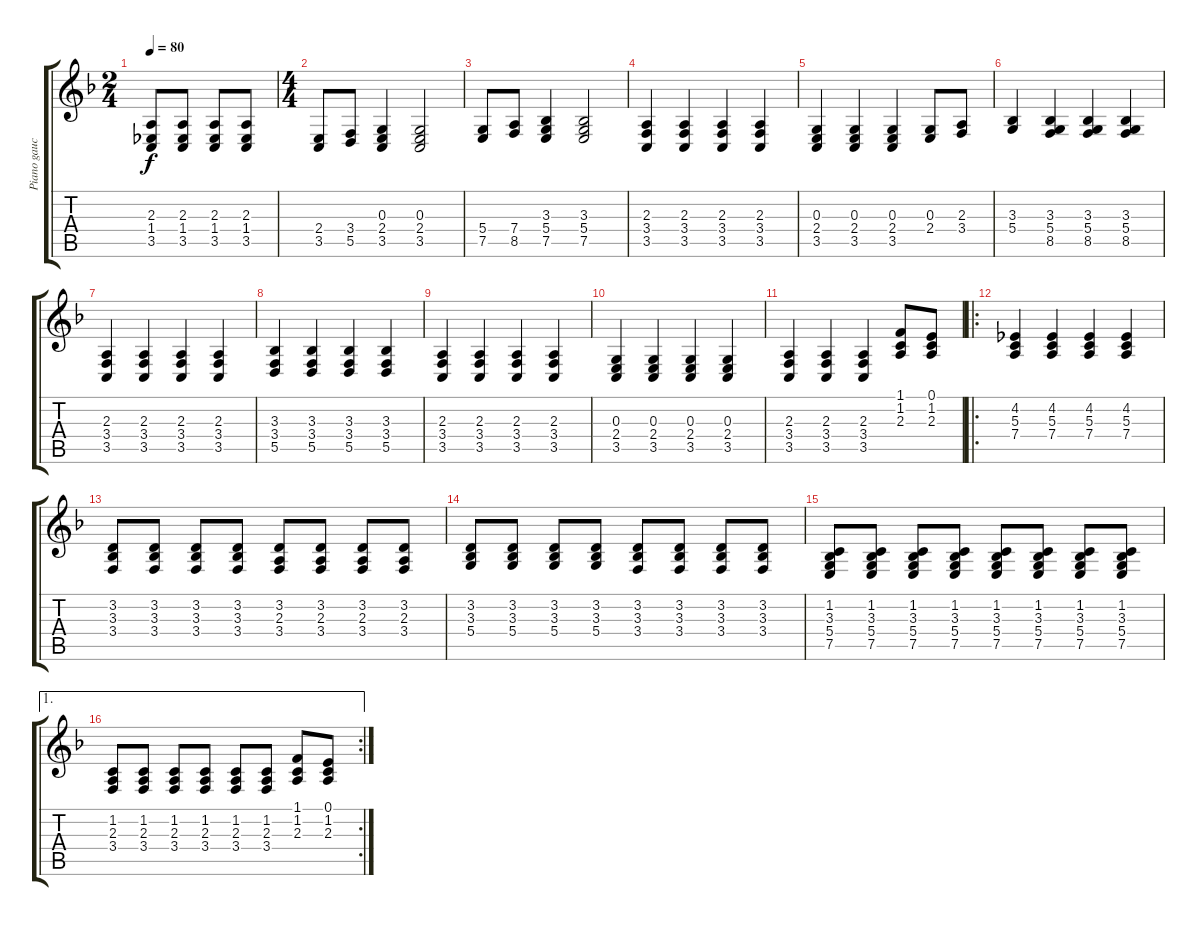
\track ("Piano gauche" "Piano gauc") {mute instrument brightacousticpiano}
\staff {score tabs}
\tuning (E4 B3 G3 D3 A2 E2) {hide}
\ts (2 4)
\tempo 80
\clef g2
\ks f
(2.3 1.4 3.5).8{dy f} (2.3 1.4 3.5).8 (2.3 1.4 3.5).8 (2.3 1.4 3.5).8 |
\ts (4 4)
(2.4 3.5).8 (3.4 5.5).8 (0.3 2.4 3.5).4 (0.3 2.4 3.5).2 |
(5.4 7.5).8 (7.4 8.5).8 (3.3 5.4 7.5).4 (3.3 5.4 7.5).2 |
(2.3 3.4 3.5).4 (2.3 3.4 3.5).4 (2.3 3.4 3.5).4 (2.3 3.4 3.5).4 |
(0.3 2.4 3.5).4 (0.3 2.4 3.5).4 (0.3 2.4 3.5).4 (0.3 2.4).8 (2.3 3.4).8 |
(3.3 5.4).4 (3.3 5.4 8.5).4 (3.3 5.4 8.5).4 (3.3 5.4 8.5).4 |
(2.3 3.4 3.5).4 (2.3 3.4 3.5).4 (2.3 3.4 3.5).4 (2.3 3.4 3.5).4 |
(3.3 3.4 5.5).4 (3.3 3.4 5.5).4 (3.3 3.4 5.5).4 (3.3 3.4 5.5).4 |
(2.3 3.4 3.5).4 (2.3 3.4 3.5).4 (2.3 3.4 3.5).4 (2.3 3.4 3.5).4 |
(0.3 2.4 3.5).4 (0.3 2.4 3.5).4 (0.3 2.4 3.5).4 (0.3 2.4 3.5).4 |
(2.3 3.4 3.5).4 (2.3 3.4 3.5).4 (2.3 3.4 3.5).4 (1.1 1.2 2.3).8 (0.1 1.2 2.3).8 |
\ro
(4.2 5.3 7.4).4 (4.2 5.3 7.4).4 (4.2 5.3 7.4).4 (4.2 5.3 7.4).4 |
(3.2 3.3 3.4).8 (3.2 3.3 3.4).8 (3.2 3.3 3.4).8 (3.2 3.3 3.4).8 (3.2 2.3 3.4).8 (3.2 2.3 3.4).8 (3.2 2.3 3.4).8 (3.2 2.3 3.4).8 |
(3.2 3.3 5.4).8 (3.2 3.3 5.4).8 (3.2 3.3 5.4).8 (3.2 3.3 5.4).8 (3.2 3.3 3.4).8 (3.2 3.3 3.4).8 (3.2 3.3 3.4).8 (3.2 3.3 3.4).8 |
(1.2 3.3 5.4 7.5).8 (1.2 3.3 5.4 7.5).8 (1.2 3.3 5.4 7.5).8 (1.2 3.3 5.4 7.5).8 (1.2 3.3 5.4 7.5).8 (1.2 3.3 5.4 7.5).8 (1.2 3.3 5.4 7.5).8 (1.2 3.3 5.4 7.5).8 |
\ae 1
\rc 2
(1.2 2.3 3.4).8 (1.2 2.3 3.4).8 (1.2 2.3 3.4).8 (1.2 2.3 3.4).8 (1.2 2.3 3.4).8 (1.2 2.3 3.4).8 (1.1 1.2 2.3).8 (0.1 1.2 2.3).8
